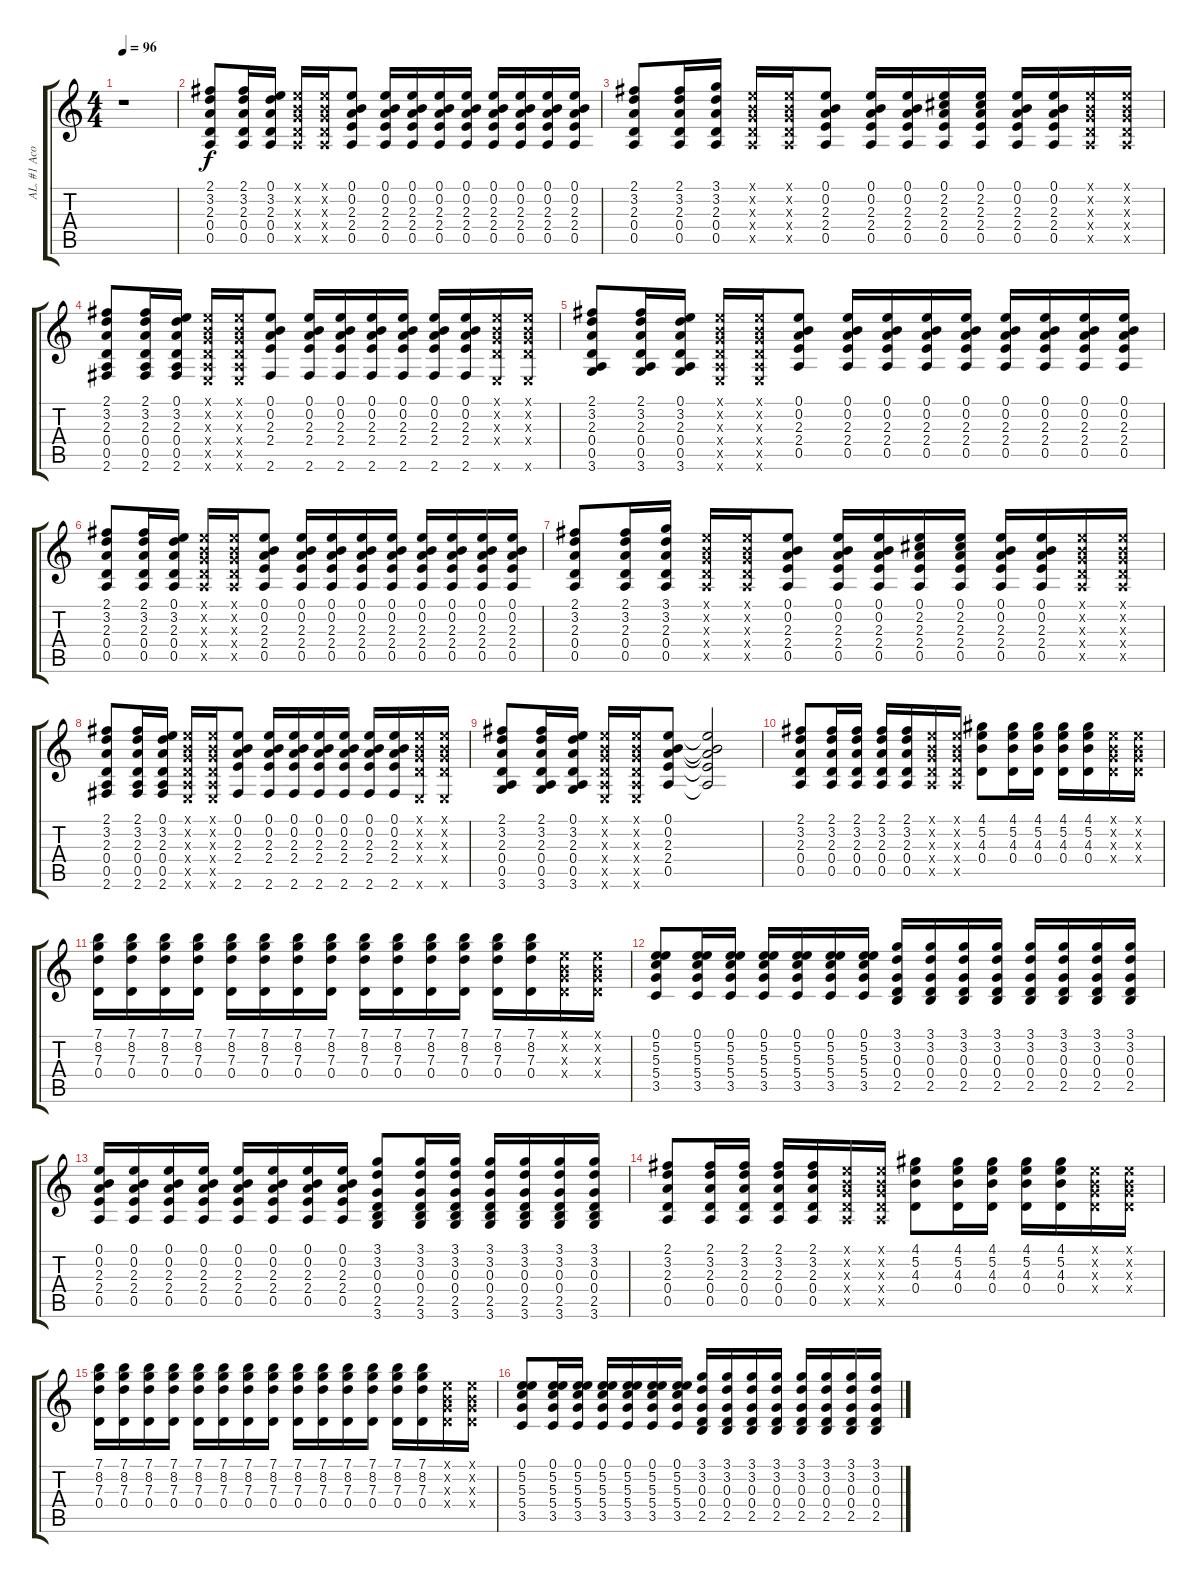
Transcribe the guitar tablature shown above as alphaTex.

\track ("AL. #1 Acoustic" "AL. #1 Aco") {instrument acousticguitarsteel}
\staff {score tabs}
\tuning (E4 B3 G3 D3 A2 E2) {hide}
\ts (4 4)
\tempo 96
\clef g2
\ks c
r.1{dy f} |
(2.1 3.2 2.3 0.4 0.5).8 (2.1 3.2 2.3 0.4 0.5).16 (0.1 3.2 2.3 0.4 0.5).16 (0.1{x} 0.2{x} 0.3{x} 0.4{x} 0.5{x}).16 (0.1{x} 0.2{x} 0.3{x} 0.4{x} 0.5{x}).16 (0.1 0.2 2.3 2.4 0.5).8 (0.1 0.2 2.3 2.4 0.5).16 (0.1 0.2 2.3 2.4 0.5).16 (0.1 0.2 2.3 2.4 0.5).16 (0.1 0.2 2.3 2.4 0.5).16 (0.1 0.2 2.3 2.4 0.5).16 (0.1 0.2 2.3 2.4 0.5).16 (0.1 0.2 2.3 2.4 0.5).16 (0.1 0.2 2.3 2.4 0.5).16 |
(2.1 3.2 2.3 0.4 0.5).8 (2.1 3.2 2.3 0.4 0.5).16 (3.1 3.2 2.3 0.4 0.5).16 (0.1{x} 0.2{x} 0.3{x} 0.4{x} 0.5{x}).16 (0.1{x} 0.2{x} 0.3{x} 0.4{x} 0.5{x}).16 (0.1 0.2 2.3 2.4 0.5).8 (0.1 0.2 2.3 2.4 0.5).16 (0.1 0.2 2.3 2.4 0.5).16 (0.1 2.2 2.3 2.4 0.5).16 (0.1 2.2 2.3 2.4 0.5).16 (0.1 0.2 2.3 2.4 0.5).16 (0.1 0.2 2.3 2.4 0.5).16 (0.1{x} 0.2{x} 0.3{x} 0.4{x} 0.5{x}).16 (0.1{x} 0.2{x} 0.3{x} 0.4{x} 0.5{x}).16 |
(2.1 3.2 2.3 0.4 0.5 2.6).8 (2.1 3.2 2.3 0.4 0.5 2.6).16 (0.1 3.2 2.3 0.4 0.5 2.6).16 (0.1{x} 0.2{x} 0.3{x} 0.4{x} 0.5{x} 0.6{x}).16 (0.1{x} 0.2{x} 0.3{x} 0.4{x} 0.5{x} 0.6{x}).16 (0.1 0.2 2.3 2.4 2.6).8 (0.1 0.2 2.3 2.4 2.6).16 (0.1 0.2 2.3 2.4 2.6).16 (0.1 0.2 2.3 2.4 2.6).16 (0.1 0.2 2.3 2.4 2.6).16 (0.1 0.2 2.3 2.4 2.6).16 (0.1 0.2 2.3 2.4 2.6).16 (0.1{x} 0.2{x} 0.3{x} 0.4{x} 0.6{x}).16 (0.1{x} 0.2{x} 0.3{x} 0.4{x} 0.6{x}).16 |
(2.1 3.2 2.3 0.4 0.5 3.6).8 (2.1 3.2 2.3 0.4 0.5 3.6).16 (0.1 3.2 2.3 0.4 0.5 3.6).16 (0.1{x} 0.2{x} 0.3{x} 0.4{x} 0.5{x} 0.6{x}).16 (0.1{x} 0.2{x} 0.3{x} 0.4{x} 0.5{x} 0.6{x}).16 (0.1 0.2 2.3 2.4 0.5).8 (0.1 0.2 2.3 2.4 0.5).16 (0.1 0.2 2.3 2.4 0.5).16 (0.1 0.2 2.3 2.4 0.5).16 (0.1 0.2 2.3 2.4 0.5).16 (0.1 0.2 2.3 2.4 0.5).16 (0.1 0.2 2.3 2.4 0.5).16 (0.1 0.2 2.3 2.4 0.5).16 (0.1 0.2 2.3 2.4 0.5).16 |
(2.1 3.2 2.3 0.4 0.5).8 (2.1 3.2 2.3 0.4 0.5).16 (0.1 3.2 2.3 0.4 0.5).16 (0.1{x} 0.2{x} 0.3{x} 0.4{x} 0.5{x}).16 (0.1{x} 0.2{x} 0.3{x} 0.4{x} 0.5{x}).16 (0.1 0.2 2.3 2.4 0.5).8 (0.1 0.2 2.3 2.4 0.5).16 (0.1 0.2 2.3 2.4 0.5).16 (0.1 0.2 2.3 2.4 0.5).16 (0.1 0.2 2.3 2.4 0.5).16 (0.1 0.2 2.3 2.4 0.5).16 (0.1 0.2 2.3 2.4 0.5).16 (0.1 0.2 2.3 2.4 0.5).16 (0.1 0.2 2.3 2.4 0.5).16 |
(2.1 3.2 2.3 0.4 0.5).8 (2.1 3.2 2.3 0.4 0.5).16 (3.1 3.2 2.3 0.4 0.5).16 (0.1{x} 0.2{x} 0.3{x} 0.4{x} 0.5{x}).16 (0.1{x} 0.2{x} 0.3{x} 0.4{x} 0.5{x}).16 (0.1 0.2 2.3 2.4 0.5).8 (0.1 0.2 2.3 2.4 0.5).16 (0.1 0.2 2.3 2.4 0.5).16 (0.1 2.2 2.3 2.4 0.5).16 (0.1 2.2 2.3 2.4 0.5).16 (0.1 0.2 2.3 2.4 0.5).16 (0.1 0.2 2.3 2.4 0.5).16 (0.1{x} 0.2{x} 0.3{x} 0.4{x} 0.5{x}).16 (0.1{x} 0.2{x} 0.3{x} 0.4{x} 0.5{x}).16 |
(2.1 3.2 2.3 0.4 0.5 2.6).8 (2.1 3.2 2.3 0.4 0.5 2.6).16 (0.1 3.2 2.3 0.4 0.5 2.6).16 (0.1{x} 0.2{x} 0.3{x} 0.4{x} 0.5{x} 0.6{x}).16 (0.1{x} 0.2{x} 0.3{x} 0.4{x} 0.5{x} 0.6{x}).16 (0.1 0.2 2.3 2.4 2.6).8 (0.1 0.2 2.3 2.4 2.6).16 (0.1 0.2 2.3 2.4 2.6).16 (0.1 0.2 2.3 2.4 2.6).16 (0.1 0.2 2.3 2.4 2.6).16 (0.1 0.2 2.3 2.4 2.6).16 (0.1 0.2 2.3 2.4 2.6).16 (0.1{x} 0.2{x} 0.3{x} 0.4{x} 0.6{x}).16 (0.1{x} 0.2{x} 0.3{x} 0.4{x} 0.6{x}).16 |
(2.1 3.2 2.3 0.4 0.5 3.6).8 (2.1 3.2 2.3 0.4 0.5 3.6).16 (0.1 3.2 2.3 0.4 0.5 3.6).16 (0.1{x} 0.2{x} 0.3{x} 0.4{x} 0.5{x} 0.6{x}).16 (0.1{x} 0.2{x} 0.3{x} 0.4{x} 0.5{x} 0.6{x}).16 (0.1 0.2 2.3 2.4 0.5).8 (0.1{t} 0.2{t} 2.3{t} 2.4{t} 0.5{t}).2 |
(2.1 3.2 2.3 0.4 0.5).8 (2.1 3.2 2.3 0.4 0.5).16 (2.1 3.2 2.3 0.4 0.5).16 (2.1 3.2 2.3 0.4 0.5).16 (2.1 3.2 2.3 0.4 0.5).16 (0.1{x} 0.2{x} 0.3{x} 0.4{x} 0.5{x}).16 (0.1{x} 0.2{x} 0.3{x} 0.4{x} 0.5{x}).16 (4.1 5.2 4.3 0.4).8 (4.1 5.2 4.3 0.4).16 (4.1 5.2 4.3 0.4).16 (4.1 5.2 4.3 0.4).16 (4.1 5.2 4.3 0.4).16 (0.1{x} 0.2{x} 0.3{x} 0.4{x}).16 (0.1{x} 0.2{x} 0.3{x} 0.4{x}).16 |
(7.1 8.2 7.3 0.4).16 (7.1 8.2 7.3 0.4).16 (7.1 8.2 7.3 0.4).16 (7.1 8.2 7.3 0.4).16 (7.1 8.2 7.3 0.4).16 (7.1 8.2 7.3 0.4).16 (7.1 8.2 7.3 0.4).16 (7.1 8.2 7.3 0.4).16 (7.1 8.2 7.3 0.4).16 (7.1 8.2 7.3 0.4).16 (7.1 8.2 7.3 0.4).16 (7.1 8.2 7.3 0.4).16 (7.1 8.2 7.3 0.4).16 (7.1 8.2 7.3 0.4).16 (0.1{x} 0.2{x} 0.3{x} 0.4{x}).16 (0.1{x} 0.2{x} 0.3{x} 0.4{x}).16 |
(0.1 5.2 5.3 5.4 3.5).8 (0.1 5.2 5.3 5.4 3.5).16 (0.1 5.2 5.3 5.4 3.5).16 (0.1 5.2 5.3 5.4 3.5).16 (0.1 5.2 5.3 5.4 3.5).16 (0.1 5.2 5.3 5.4 3.5).16 (0.1 5.2 5.3 5.4 3.5).16 (3.1 3.2 0.3 0.4 2.5).16 (3.1 3.2 0.3 0.4 2.5).16 (3.1 3.2 0.3 0.4 2.5).16 (3.1 3.2 0.3 0.4 2.5).16 (3.1 3.2 0.3 0.4 2.5).16 (3.1 3.2 0.3 0.4 2.5).16 (3.1 3.2 0.3 0.4 2.5).16 (3.1 3.2 0.3 0.4 2.5).16 |
(0.1 0.2 2.3 2.4 0.5).16 (0.1 0.2 2.3 2.4 0.5).16 (0.1 0.2 2.3 2.4 0.5).16 (0.1 0.2 2.3 2.4 0.5).16 (0.1 0.2 2.3 2.4 0.5).16 (0.1 0.2 2.3 2.4 0.5).16 (0.1 0.2 2.3 2.4 0.5).16 (0.1 0.2 2.3 2.4 0.5).16 (3.1 3.2 0.3 0.4 2.5 3.6).8 (3.1 3.2 0.3 0.4 2.5 3.6).16 (3.1 3.2 0.3 0.4 2.5 3.6).16 (3.1 3.2 0.3 0.4 2.5 3.6).16 (3.1 3.2 0.3 0.4 2.5 3.6).16 (3.1 3.2 0.3 0.4 2.5 3.6).16 (3.1 3.2 0.3 0.4 2.5 3.6).16 |
(2.1 3.2 2.3 0.4 0.5).8 (2.1 3.2 2.3 0.4 0.5).16 (2.1 3.2 2.3 0.4 0.5).16 (2.1 3.2 2.3 0.4 0.5).16 (2.1 3.2 2.3 0.4 0.5).16 (0.1{x} 0.2{x} 0.3{x} 0.4{x} 0.5{x}).16 (0.1{x} 0.2{x} 0.3{x} 0.4{x} 0.5{x}).16 (4.1 5.2 4.3 0.4).8 (4.1 5.2 4.3 0.4).16 (4.1 5.2 4.3 0.4).16 (4.1 5.2 4.3 0.4).16 (4.1 5.2 4.3 0.4).16 (0.1{x} 0.2{x} 0.3{x} 0.4{x}).16 (0.1{x} 0.2{x} 0.3{x} 0.4{x}).16 |
(7.1 8.2 7.3 0.4).16 (7.1 8.2 7.3 0.4).16 (7.1 8.2 7.3 0.4).16 (7.1 8.2 7.3 0.4).16 (7.1 8.2 7.3 0.4).16 (7.1 8.2 7.3 0.4).16 (7.1 8.2 7.3 0.4).16 (7.1 8.2 7.3 0.4).16 (7.1 8.2 7.3 0.4).16 (7.1 8.2 7.3 0.4).16 (7.1 8.2 7.3 0.4).16 (7.1 8.2 7.3 0.4).16 (7.1 8.2 7.3 0.4).16 (7.1 8.2 7.3 0.4).16 (0.1{x} 0.2{x} 0.3{x} 0.4{x}).16 (0.1{x} 0.2{x} 0.3{x} 0.4{x}).16 |
(0.1 5.2 5.3 5.4 3.5).8 (0.1 5.2 5.3 5.4 3.5).16 (0.1 5.2 5.3 5.4 3.5).16 (0.1 5.2 5.3 5.4 3.5).16 (0.1 5.2 5.3 5.4 3.5).16 (0.1 5.2 5.3 5.4 3.5).16 (0.1 5.2 5.3 5.4 3.5).16 (3.1 3.2 0.3 0.4 2.5).16 (3.1 3.2 0.3 0.4 2.5).16 (3.1 3.2 0.3 0.4 2.5).16 (3.1 3.2 0.3 0.4 2.5).16 (3.1 3.2 0.3 0.4 2.5).16 (3.1 3.2 0.3 0.4 2.5).16 (3.1 3.2 0.3 0.4 2.5).16 (3.1 3.2 0.3 0.4 2.5).16
